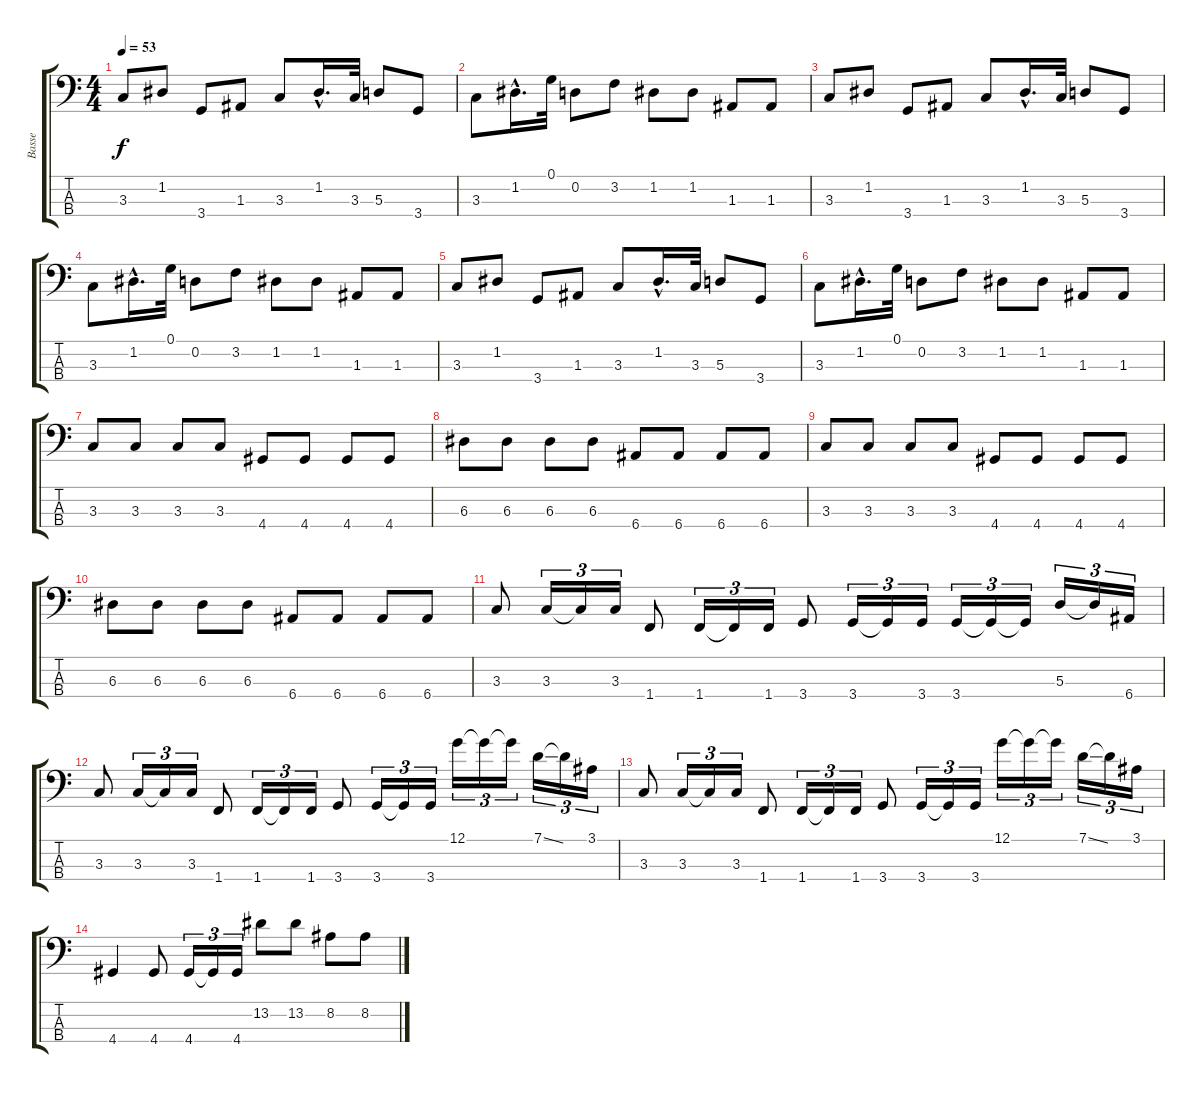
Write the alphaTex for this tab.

\track ("Basse" "Basse") {instrument electricbassfinger}
\staff {score tabs}
\tuning (G2 D2 A1 E1) {hide}
\ts (4 4)
\tempo 53
\clef f4
\ks c
3.3.8{dy f} 1.2.8 3.4.8 1.3.8 3.3.8 1.2{hac}.16{d} 3.3.32 5.3.8 3.4.8 |
3.3.8 1.2{hac}.16{d} 0.1.32 0.2.8 3.2.8 1.2.8 1.2.8 1.3.8 1.3.8 |
3.3.8 1.2.8 3.4.8 1.3.8 3.3.8 1.2{hac}.16{d} 3.3.32 5.3.8 3.4.8 |
3.3.8 1.2{hac}.16{d} 0.1.32 0.2.8 3.2.8 1.2.8 1.2.8 1.3.8 1.3.8 |
3.3.8 1.2.8 3.4.8 1.3.8 3.3.8 1.2{hac}.16{d} 3.3.32 5.3.8 3.4.8 |
3.3.8 1.2{hac}.16{d} 0.1.32 0.2.8 3.2.8 1.2.8 1.2.8 1.3.8 1.3.8 |
3.3.8 3.3.8 3.3.8 3.3.8 4.4.8 4.4.8 4.4.8 4.4.8 |
6.3.8 6.3.8 6.3.8 6.3.8 6.4.8 6.4.8 6.4.8 6.4.8 |
3.3.8 3.3.8 3.3.8 3.3.8 4.4.8 4.4.8 4.4.8 4.4.8 |
6.3.8 6.3.8 6.3.8 6.3.8 6.4.8 6.4.8 6.4.8 6.4.8 |
3.3.8 3.3.16{tu (3 2)} 3.3{t}.16{tu (3 2)} 3.3.16{tu (3 2)} 1.4.8 1.4.16{tu (3 2)} 1.4{t}.16{tu (3 2)} 1.4.16{tu (3 2)} 3.4.8 3.4.16{tu (3 2)} 3.4{t}.16{tu (3 2)} 3.4.16{tu (3 2)} 3.4.16{tu (3 2)} 3.4{t}.16{tu (3 2)} 3.4{t}.16{tu (3 2)} 5.3.16{tu (3 2)} 5.3{t}.16{tu (3 2)} 6.4.16{tu (3 2)} |
3.3.8 3.3.16{tu (3 2)} 3.3{t}.16{tu (3 2)} 3.3.16{tu (3 2)} 1.4.8 1.4.16{tu (3 2)} 1.4{t}.16{tu (3 2)} 1.4.16{tu (3 2)} 3.4.8 3.4.16{tu (3 2)} 3.4{t}.16{tu (3 2)} 3.4.16{tu (3 2)} 12.1.16{tu (3 2)} 12.1{t}.16{tu (3 2)} 12.1{t}.16{tu (3 2)} 7.1{ss}.16{tu (3 2)} 7.1{t}.16{tu (3 2)} 3.1.16{tu (3 2)} |
3.3.8 3.3.16{tu (3 2)} 3.3{t}.16{tu (3 2)} 3.3.16{tu (3 2)} 1.4.8 1.4.16{tu (3 2)} 1.4{t}.16{tu (3 2)} 1.4.16{tu (3 2)} 3.4.8 3.4.16{tu (3 2)} 3.4{t}.16{tu (3 2)} 3.4.16{tu (3 2)} 12.1.16{tu (3 2)} 12.1{t}.16{tu (3 2)} 12.1{t}.16{tu (3 2)} 7.1{ss}.16{tu (3 2)} 7.1{t}.16{tu (3 2)} 3.1.16{tu (3 2)} |
4.4.4 4.4.8 4.4.16{tu (3 2)} 4.4{t}.16{tu (3 2)} 4.4.16{tu (3 2)} 13.2.8 13.2.8 8.2.8 8.2.8
